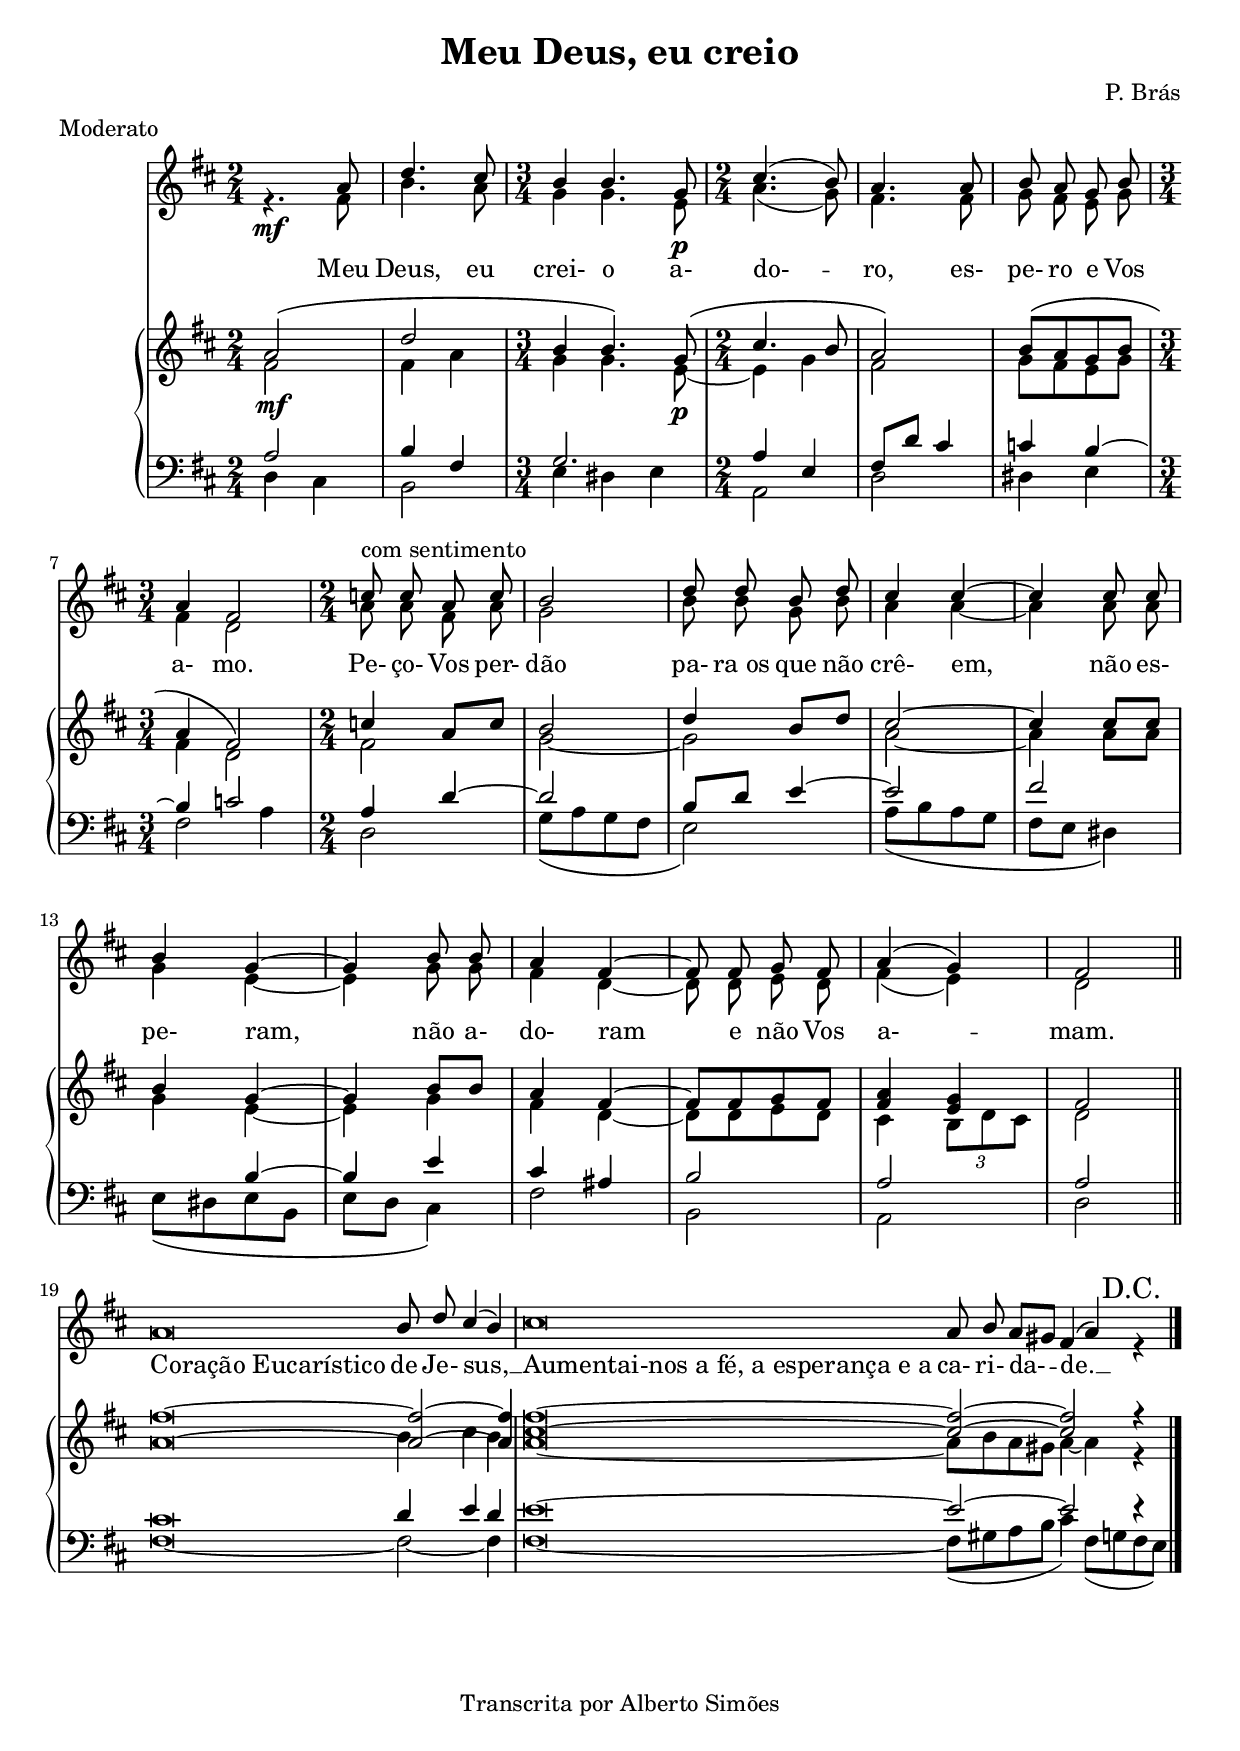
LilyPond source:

\version "2.14.0"

\header {
  title = "Meu Deus, eu creio"
  composer = "P. Brás"
  meter = "Moderato"
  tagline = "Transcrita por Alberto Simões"

  seccao   = "misc"
}

melodyUp = \relative c'' {
	\voiceOne
	\autoBeamOff
	s4. a8
	d4. cis8
	\time 3/4
	b4 b4. g8
	\time 2/4
	cis4.( b8)
	a4. a8 

	% line 2
	b8 a g b
	\time 3/4
	a4 fis2
	\time 2/4
	c'8^\markup{com sentimento} c a c
	b2
	d8 d b d
	
	% line 3
	cis4 cis ~
	cis cis8 cis
	b4 g ~
	g b8 b
	a4 fis ~
	fis8 fis g fis
	
	% line 4
	a4( g)
	fis2
	\bar "||"
	\cadenzaOn
	a\breve b8 d cis4( b)
	\cadenzaOff
	
	\bar"|"
	\cadenzaOn
	cis\breve a8 b a[ gis] fis4( a) \mark "D.C." s
	\cadenzaOff
	\bar "|."
}

melodyDown = \relative c' {
	\autoBeamOff
	r4._\mf fis8
	b4. a8
	\time 3/4
	g4 g4. e8_\p
	\time 2/4
	a4.( g8)
	fis4. fis8
	
	% line 2
	g8 fis e g
	\time 3/4
	fis4 d2
	\time 2/4
	a'8 a fis a
	g2
	b8 b g b
	
	% line 3
	a4 a4 ~ 
	a4 a8 a8
	g4 e ~
	e g8 g
	fis4 d ~
	d8 d e d
	
	% line 4
	fis4( e) 
	d2
	\bar "||"
	\cadenzaOn
	s\breve s2.
	\cadenzaOff
	
	\bar"|"
	\cadenzaOn
        s\breve s1 r4
	\cadenzaOff
	\bar "|."
}

upperUp = \relative c'' {
	a2\(
	d2
	\time 3/4
	b4 b4.\) g8\(
	\time 2/4
	cis4. b8
	a2\)
	
	% line 2
	b8[\( a g b]
	\time 3/4
	a4 fis2\)
	\time 2/4
	c'4 a8[ c]
	b2
	d4 b8[ d]
	
	% line 3
	cis2 ~
	cis4 cis8[ cis]
	b4 g ~
	g b8[ b]
	a4 fis4 ~
	fis8[ fis g fis]
	
	% line 4
	<fis a>4 <e g>
	fis2
	\bar "||"
	\cadenzaOn
	<a fis'>\breve ~ <a fis'>2 ~ <a fis'>4
	\cadenzaOff
	|
	\cadenzaOn
	<cis fis>\breve ~ <cis fis>2 ~ <cis fis>2 r4
	\cadenzaOff
	
}

upperDown = \relative c' {
	fis2_\mf
	fis4 a
	\time 3/4
	g4 g4. e8_\p ~
	\time 2/4
	e4 g
	fis2
	
	% line 2
	g8[ fis e g]
	\time 3/4
	fis4 d2
	fis2
	g2 ~
	g2
	
	% line 3
	a2 ~ 
	a4 a8[ a8]
	g4 e ~
	e g
	fis4 d ~
	d8[ d e d]
	
	% line 4
	cis4 \times 2/3 {b8[ d cis]}
	d2
	\bar "||"
	\cadenzaOn
	s\breve b'4 cis b
	\cadenzaOff
	\bar "|"
	\cadenzaOn
	a\breve ~ a8[ b a gis] a4 ~ a r4
	\cadenzaOff
	\bar "|."
}

lowerUp = \relative c' {
	a2
	b4 fis4
	\time 3/4
	g2.
	\time 2/4
	a4 e
	fis8[ d'] cis4
	
	% line 2
	c4 b ~
	\time 3/4
	b4 c2
	\time 2/4
	a4 d~
	d2
	b8[ d] e4 ~
	
	% line 3
	e2 
	fis2
	s4 b,4 ~
	b e
	cis4 ais
	b2
	
	% line 4
	a2
	a2
	\bar "||"
	\cadenzaOn
	cis\breve d4 e d
	\cadenzaOff
	\bar "|"
	\cadenzaOn
	e\breve ~ e2 ~ e2 r4
	\cadenzaOff
	\bar "|."
}

lowerDown = \relative c {
	d4 cis4
	b2
	\time 3/4
	e4 dis e
	\time 2/4
	a,2
	d2
	
	% line 2
	dis4 e
	\time 3/4
	fis2 a4
	\time 2/4
	d,2
	g8[\( a g fis]
	e2\)
	
	% line 3
	a8[\( b a g]
	fis[ e] dis4\)
	e8[\( dis e b]
	e[ d] cis4\)
	fis2 b,
	
	% line 4
	a2 
	d2
	\bar "||"
	\cadenzaOn
	fis\breve ~ fis2 ~ fis4
	\cadenzaOff
	\bar "|"
	\cadenzaOn
	fis\breve ~ fis8[( gis a b] cis4) fis,8[( g fis e])
	\cadenzaOff
}



text = \lyricmode {
	Meu Deus, eu crei- o a- do- -- ro, es- pe- ro e Vos a- mo.
	Pe- ço- Vos per- dão pa- ra_os que não crê- em, não es- pe- ram,
	não a- do- ram e não Vos a- -- mam.
	\once \override LyricText #'self-alignment-X = #LEFT
	"Coração Eucarístico" de Je- sus, __ 
	\once \override LyricText #'self-alignment-X = #LEFT
	"Aumentai-nos a fé, a esperança e a" ca- ri- da- -- de. __ -
}

melody = {
	\clef treble
	\key d \major
	\time 2/4
	<< \new Voice = "melodyUp" \melodyUp \\ \melodyDown >>
}

upper = {
	\clef treble
	\key d \major
	\time 2/4
	<< \upperUp \\ \upperDown >>
}

lower = {
	\clef bass
	\key d \major
	\time 2/4
	<< \lowerUp \\ \lowerDown >>
}


\score {
  <<
    \new Staff = "melody" \melody
    \new Lyrics \lyricsto "melodyUp" \text
    \new PianoStaff <<
      \new Staff = "upper" \upper
      \new Staff = "lower" \lower
    >>
  >>
  \layout {
    \context { \Staff \RemoveEmptyStaves }
    %% #(layout-set-staff-size 17)
  }
  \midi { }
}


